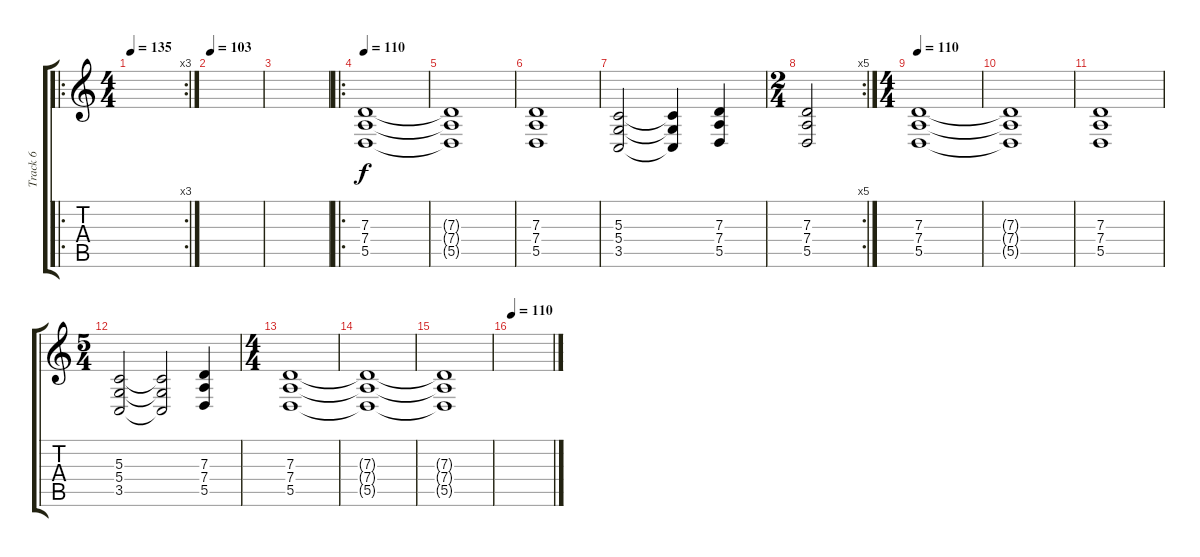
\track ("Track 6" "Track 6") {instrument pad7halo}
\staff {score tabs}
\tuning (E4 B3 G3 D3 A2 E2) {hide}
\ro
\rc 3
\ts (4 4)
\tempo 135
\tempo 103
\tempo 135
\clef g2
\ks c
|
\tempo 103
|
|
\ro
\tempo 110
(7.3 7.4 5.5).1{volume 6} |
(7.3{t} 7.4{t} 5.5{t}).1 |
(7.3 7.4 5.5).1 |
(5.3 5.4 3.5).2 (5.3{t} 5.4{t} 3.5{t}).4 (7.3 7.4 5.5).4 |
\rc 5
\ts (2 4)
(7.3 7.4 5.5).2 |
\ts (4 4)
\tempo 110
(7.3 7.4 5.5).1 |
(7.3{t} 7.4{t} 5.5{t}).1 |
(7.3 7.4 5.5).1 |
\ts (5 4)
(5.3 5.4 3.5).2 (5.3{t} 5.4{t} 3.5{t}).2 (7.3 7.4 5.5).4 |
\ts (4 4)
(7.3 7.4 5.5).1{volume 0} |
(7.3{t} 7.4{t} 5.5{t}).1 |
(7.3{t} 7.4{t} 5.5{t}).1 |
\tempo 110
